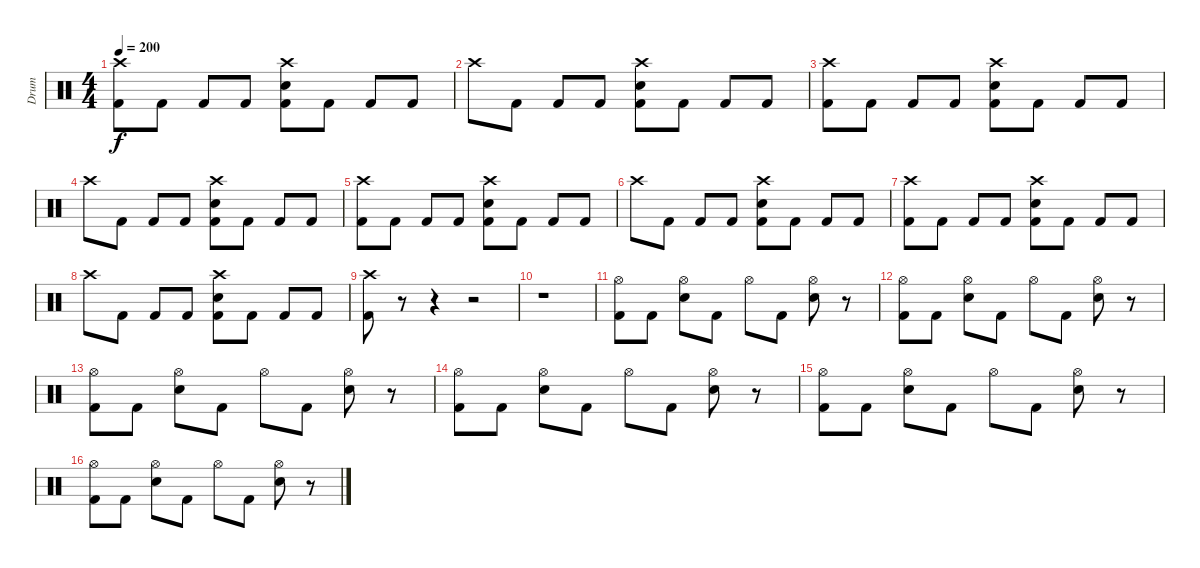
\track ("Drum" "Drum") {instrument percussion}
\staff {score}
\articulation defaults
\ts (4 4)
\tempo 200
\clef neutral
\ks c
("Crash high (hit)" "Kick (hit) 2").8{dy f volume 12} "Kick (hit) 2".8 "Kick (hit) 2".8 "Kick (hit) 2".8 ("Crash high (hit)" "Electric Snare (hit)" "Kick (hit) 2").8 "Kick (hit) 2".8 "Kick (hit) 2".8 "Kick (hit) 2".8 |
"Crash high (hit)".8 "Kick (hit) 2".8 "Kick (hit) 2".8 "Kick (hit) 2".8 ("Crash high (hit)" "Electric Snare (hit)" "Kick (hit) 2").8 "Kick (hit) 2".8 "Kick (hit) 2".8 "Kick (hit) 2".8 |
("Crash high (hit)" "Kick (hit) 2").8 "Kick (hit) 2".8 "Kick (hit) 2".8 "Kick (hit) 2".8 ("Crash high (hit)" "Electric Snare (hit)" "Kick (hit) 2").8 "Kick (hit) 2".8 "Kick (hit) 2".8 "Kick (hit) 2".8 |
"Crash high (hit)".8 "Kick (hit) 2".8 "Kick (hit) 2".8 "Kick (hit) 2".8 ("Crash high (hit)" "Electric Snare (hit)" "Kick (hit) 2").8 "Kick (hit) 2".8 "Kick (hit) 2".8 "Kick (hit) 2".8 |
("Crash high (hit)" "Kick (hit) 2").8 "Kick (hit) 2".8 "Kick (hit) 2".8 "Kick (hit) 2".8 ("Crash high (hit)" "Electric Snare (hit)" "Kick (hit) 2").8 "Kick (hit) 2".8 "Kick (hit) 2".8 "Kick (hit) 2".8 |
"Crash high (hit)".8 "Kick (hit) 2".8 "Kick (hit) 2".8 "Kick (hit) 2".8 ("Crash high (hit)" "Electric Snare (hit)" "Kick (hit) 2").8 "Kick (hit) 2".8 "Kick (hit) 2".8 "Kick (hit) 2".8 |
("Crash high (hit)" "Kick (hit) 2").8 "Kick (hit) 2".8 "Kick (hit) 2".8 "Kick (hit) 2".8 ("Crash high (hit)" "Electric Snare (hit)" "Kick (hit) 2").8 "Kick (hit) 2".8 "Kick (hit) 2".8 "Kick (hit) 2".8 |
"Crash high (hit)".8 "Kick (hit) 2".8 "Kick (hit) 2".8 "Kick (hit) 2".8 ("Crash high (hit)" "Electric Snare (hit)" "Kick (hit) 2").8 "Kick (hit) 2".8 "Kick (hit) 2".8 "Kick (hit) 2".8 |
("Crash high (hit)" "Kick (hit) 2").8 r.8 r.4 r.2 |
r.1 |
("Hi-Hat (open)" "Kick (hit) 2").8 "Kick (hit) 2".8 ("Hi-Hat (open)" "Electric Snare (hit)").8 "Kick (hit) 2".8 "Hi-Hat (open)".8 "Kick (hit) 2".8 ("Hi-Hat (open)" "Electric Snare (hit)").8 r.8 |
("Hi-Hat (open)" "Kick (hit) 2").8 "Kick (hit) 2".8 ("Hi-Hat (open)" "Electric Snare (hit)").8 "Kick (hit) 2".8 "Hi-Hat (open)".8 "Kick (hit) 2".8 ("Hi-Hat (open)" "Electric Snare (hit)").8 r.8 |
("Hi-Hat (open)" "Kick (hit) 2").8 "Kick (hit) 2".8 ("Hi-Hat (open)" "Electric Snare (hit)").8 "Kick (hit) 2".8 "Hi-Hat (open)".8 "Kick (hit) 2".8 ("Hi-Hat (open)" "Electric Snare (hit)").8 r.8 |
("Hi-Hat (open)" "Kick (hit) 2").8 "Kick (hit) 2".8 ("Hi-Hat (open)" "Electric Snare (hit)").8 "Kick (hit) 2".8 "Hi-Hat (open)".8 "Kick (hit) 2".8 ("Hi-Hat (open)" "Electric Snare (hit)").8 r.8 |
("Hi-Hat (open)" "Kick (hit) 2").8 "Kick (hit) 2".8 ("Hi-Hat (open)" "Electric Snare (hit)").8 "Kick (hit) 2".8 "Hi-Hat (open)".8 "Kick (hit) 2".8 ("Hi-Hat (open)" "Electric Snare (hit)").8 r.8 |
("Hi-Hat (open)" "Kick (hit) 2").8 "Kick (hit) 2".8 ("Hi-Hat (open)" "Electric Snare (hit)").8 "Kick (hit) 2".8 "Hi-Hat (open)".8 "Kick (hit) 2".8 ("Hi-Hat (open)" "Electric Snare (hit)").8 r.8
